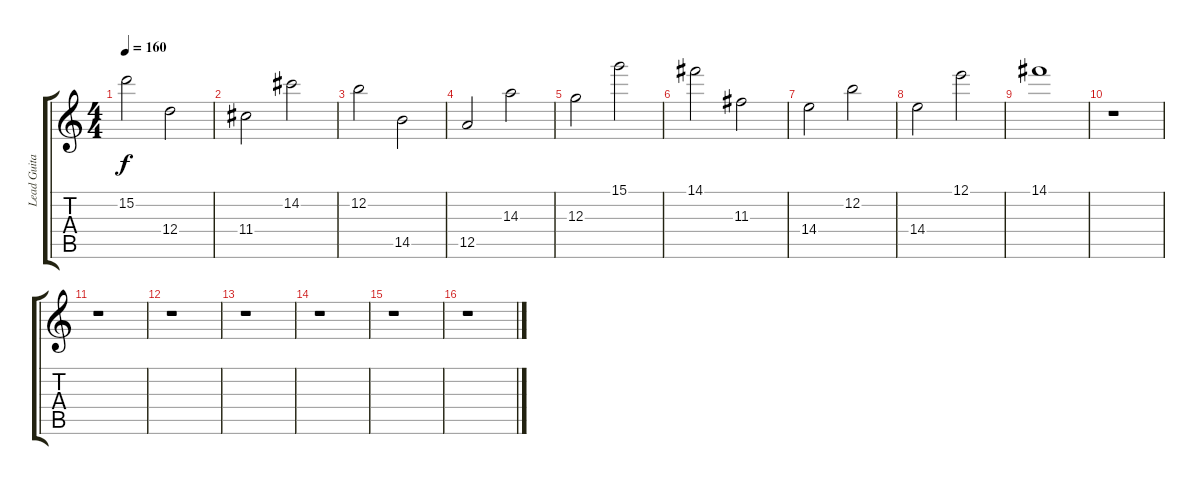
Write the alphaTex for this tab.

\track ("Lead Guitar" "Lead Guita") {instrument distortionguitar}
\staff {score tabs}
\tuning (E4 B3 G3 D3 A2 E2) {hide}
\ts (4 4)
\tempo 160
\clef g2
\ks c
15.2.2{dy f} 12.4.2 |
11.4.2 14.2.2 |
12.2.2 14.5.2 |
12.5.2 14.3.2 |
12.3.2 15.1.2 |
14.1.2 11.3.2 |
14.4.2 12.2.2 |
14.4.2 12.1.2 |
14.1.1 |
r.1 |
r.1 |
r.1 |
r.1 |
r.1 |
r.1 |
r.1
